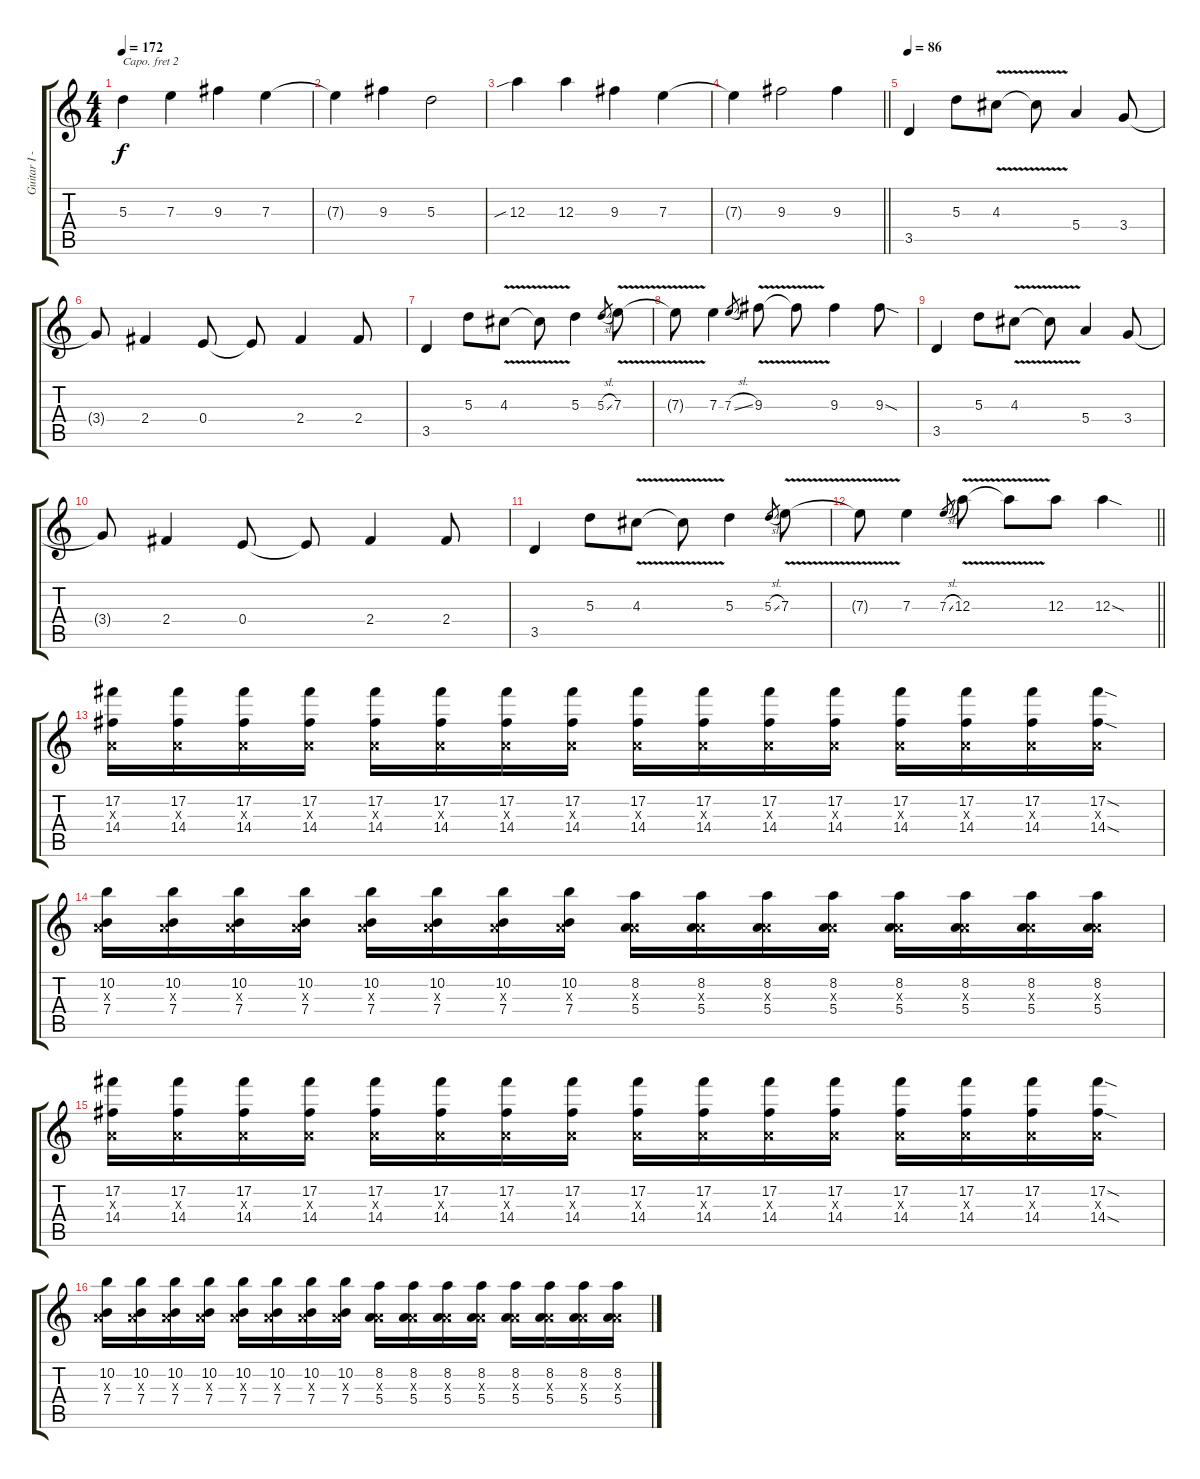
\track ("Guitar I - Kita capo 2nd fret" "Guitar I -") {instrument electricguitarjazz}
\staff {score tabs}
\capo 2
\tuning (E4 B3 G3 D3 A2 E2) {hide}
\ts (4 4)
\tempo 172
\clef g2
\ks c
5.3.4{dy f} 7.3.4 9.3.4 7.3.4 |
7.3{t}.4 9.3.4 5.3.2 |
12.3{sib}.4 12.3.4 9.3.4 7.3.4 |
\barLineRight lightlight
7.3{t}.4 9.3.2 9.3.4 |
\tempo 86
3.5.4 5.3.8 4.3{v}.8 4.3{t}.8 5.4.4 3.4.8 |
3.4{t}.8 2.4.4 0.4.8 0.4{t}.8 2.4.4 2.4.8 |
3.5.4 5.3.8 4.3{v}.8 4.3{t}.8 5.3.4 5.3{sl}.8{gr} 7.3{v}.8 |
7.3{t}.8 7.3.4 7.3{sl}.8{gr} 9.3{v}.8 9.3{t}.8 9.3.4 9.3{sod}.8 |
3.5.4 5.3.8 4.3{v}.8 4.3{t}.8 5.4.4 3.4.8 |
3.4{t}.8 2.4.4 0.4.8 0.4{t}.8 2.4.4 2.4.8 |
3.5.4 5.3.8 4.3{v}.8 4.3{t}.8 5.3.4 5.3{sl}.8{gr} 7.3{v}.8 |
\barLineRight lightlight
7.3{t}.8 7.3.4 7.3{sl}.8{gr} 12.3{v}.8 12.3{t}.8 12.3.8 12.3{sod}.4 |
(17.2 0.3{x} 14.4).16 (17.2 0.3{x} 14.4).16 (17.2 0.3{x} 14.4).16 (17.2 0.3{x} 14.4).16 (17.2 0.3{x} 14.4).16 (17.2 0.3{x} 14.4).16 (17.2 0.3{x} 14.4).16 (17.2 0.3{x} 14.4).16 (17.2 0.3{x} 14.4).16 (17.2 0.3{x} 14.4).16 (17.2 0.3{x} 14.4).16 (17.2 0.3{x} 14.4).16 (17.2 0.3{x} 14.4).16 (17.2 0.3{x} 14.4).16 (17.2 0.3{x} 14.4).16 (17.2{sod} 0.3{x} 14.4{sod}).16 |
(10.2 0.3{x} 7.4).16 (10.2 0.3{x} 7.4).16 (10.2 0.3{x} 7.4).16 (10.2 0.3{x} 7.4).16 (10.2 0.3{x} 7.4).16 (10.2 0.3{x} 7.4).16 (10.2 0.3{x} 7.4).16 (10.2 0.3{x} 7.4).16 (8.2 0.3{x} 5.4).16 (8.2 0.3{x} 5.4).16 (8.2 0.3{x} 5.4).16 (8.2 0.3{x} 5.4).16 (8.2 0.3{x} 5.4).16 (8.2 0.3{x} 5.4).16 (8.2 0.3{x} 5.4).16 (8.2 0.3{x} 5.4).16 |
(17.2 0.3{x} 14.4).16 (17.2 0.3{x} 14.4).16 (17.2 0.3{x} 14.4).16 (17.2 0.3{x} 14.4).16 (17.2 0.3{x} 14.4).16 (17.2 0.3{x} 14.4).16 (17.2 0.3{x} 14.4).16 (17.2 0.3{x} 14.4).16 (17.2 0.3{x} 14.4).16 (17.2 0.3{x} 14.4).16 (17.2 0.3{x} 14.4).16 (17.2 0.3{x} 14.4).16 (17.2 0.3{x} 14.4).16 (17.2 0.3{x} 14.4).16 (17.2 0.3{x} 14.4).16 (17.2{sod} 0.3{x} 14.4{sod}).16 |
(10.2 0.3{x} 7.4).16 (10.2 0.3{x} 7.4).16 (10.2 0.3{x} 7.4).16 (10.2 0.3{x} 7.4).16 (10.2 0.3{x} 7.4).16 (10.2 0.3{x} 7.4).16 (10.2 0.3{x} 7.4).16 (10.2 0.3{x} 7.4).16 (8.2 0.3{x} 5.4).16 (8.2 0.3{x} 5.4).16 (8.2 0.3{x} 5.4).16 (8.2 0.3{x} 5.4).16 (8.2 0.3{x} 5.4).16 (8.2 0.3{x} 5.4).16 (8.2 0.3{x} 5.4).16 (8.2 0.3{x} 5.4).16
